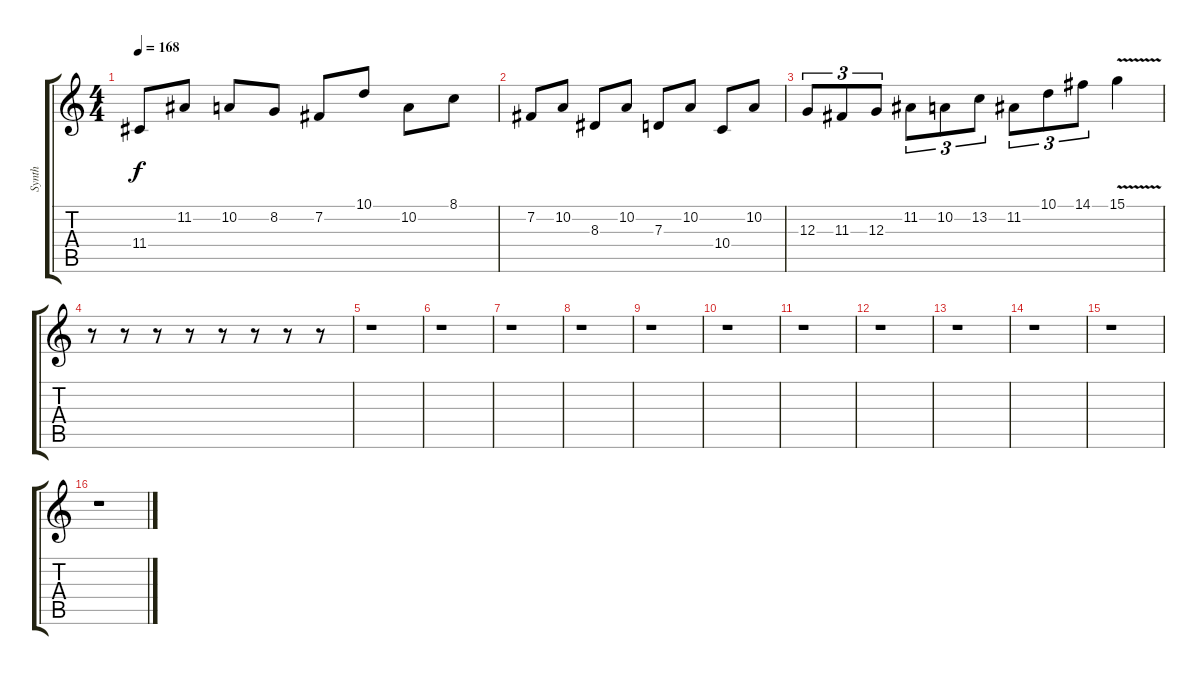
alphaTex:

\track ("Synth" "Synth") {instrument synthstrings1}
\staff {score tabs}
\tuning (E4 B3 G3 D3 A2 E2) {hide}
\ts (4 4)
\tempo 168
\clef g2
\ks c
11.4.8{dy f} 11.2.8 10.2.8 8.2.8 7.2.8 10.1.8 10.2.8 8.1.8 |
7.2.8 10.2.8 8.3.8 10.2.8 7.3.8 10.2.8 10.4.8 10.2.8 |
12.3.8{tu (3 2)} 11.3.8{tu (3 2)} 12.3.8{tu (3 2)} 11.2.8{tu (3 2)} 10.2.8{tu (3 2)} 13.2.8{tu (3 2)} 11.2.8{tu (3 2)} 10.1.8{tu (3 2)} 14.1.8{tu (3 2)} 15.1{v}.4 |
r.8 r.8 r.8 r.8 r.8 r.8 r.8 r.8 |
r.1 |
r.1 |
r.1 |
r.1 |
r.1 |
r.1 |
r.1 |
r.1 |
r.1 |
r.1 |
r.1 |
r.1
